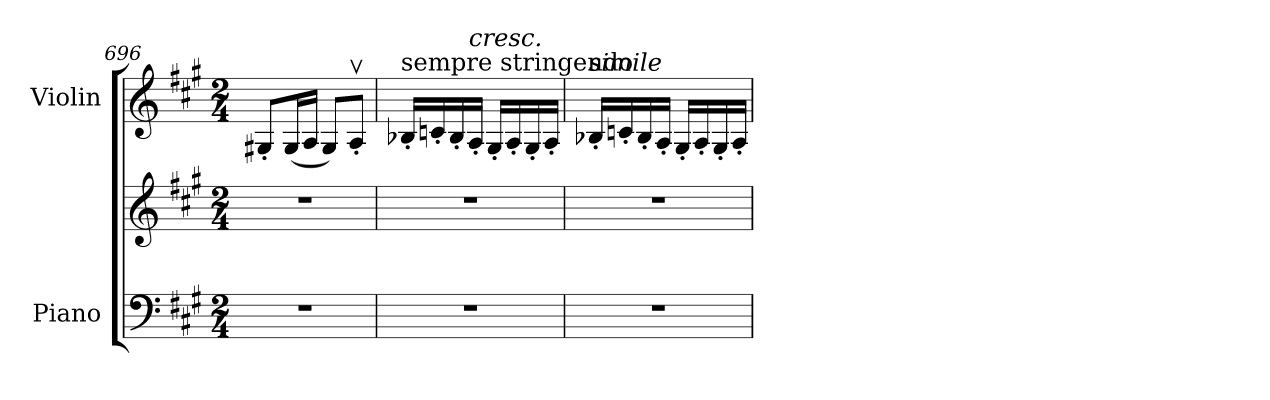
**kern	**kern	**kern
*part2	*part2	*part1
*staff3	*staff2	*staff1
*I"Piano	*	*I"Violin
*I'Pno.	*	*I'Vln.
*clefF4	*clefG2	*clefG2
*k[f#c#g#]	*k[f#c#g#]	*k[f#c#g#]
*M2/4	*M2/4	*M2/4
=696	=696	=696
2r	2r	8G#X'/L
.	.	(16G#/L
.	.	16A/JJ
.	.	8G#/L)
.	.	8Av'/J
!!LO:LB:g=z
=697	=697	=697
*	*	*MM110
!	!	!LO:TX:a:t=sempre stringendo
2r	2r	16B-X'/LL
.	.	16cn'/
.	.	16B-'/
!	!	!LO:TX:a:i:t=cresc.
.	.	16A'/JJ
.	.	16G#'/LL
.	.	16A'/
.	.	16G#'/
.	.	16A'/JJ
=698	=698	=698
*	*	*MM120
!	!	!LO:TX:a:i:t=simile
2r	2r	16B-X'/LL
.	.	16cn'/
.	.	16B-'/
.	.	16A'/JJ
*	*	*MM130
.	.	16G#'/LL
.	.	16A'/
.	.	16G#'/
.	.	16A'/JJ
=	=	=
*-	*-	*-
